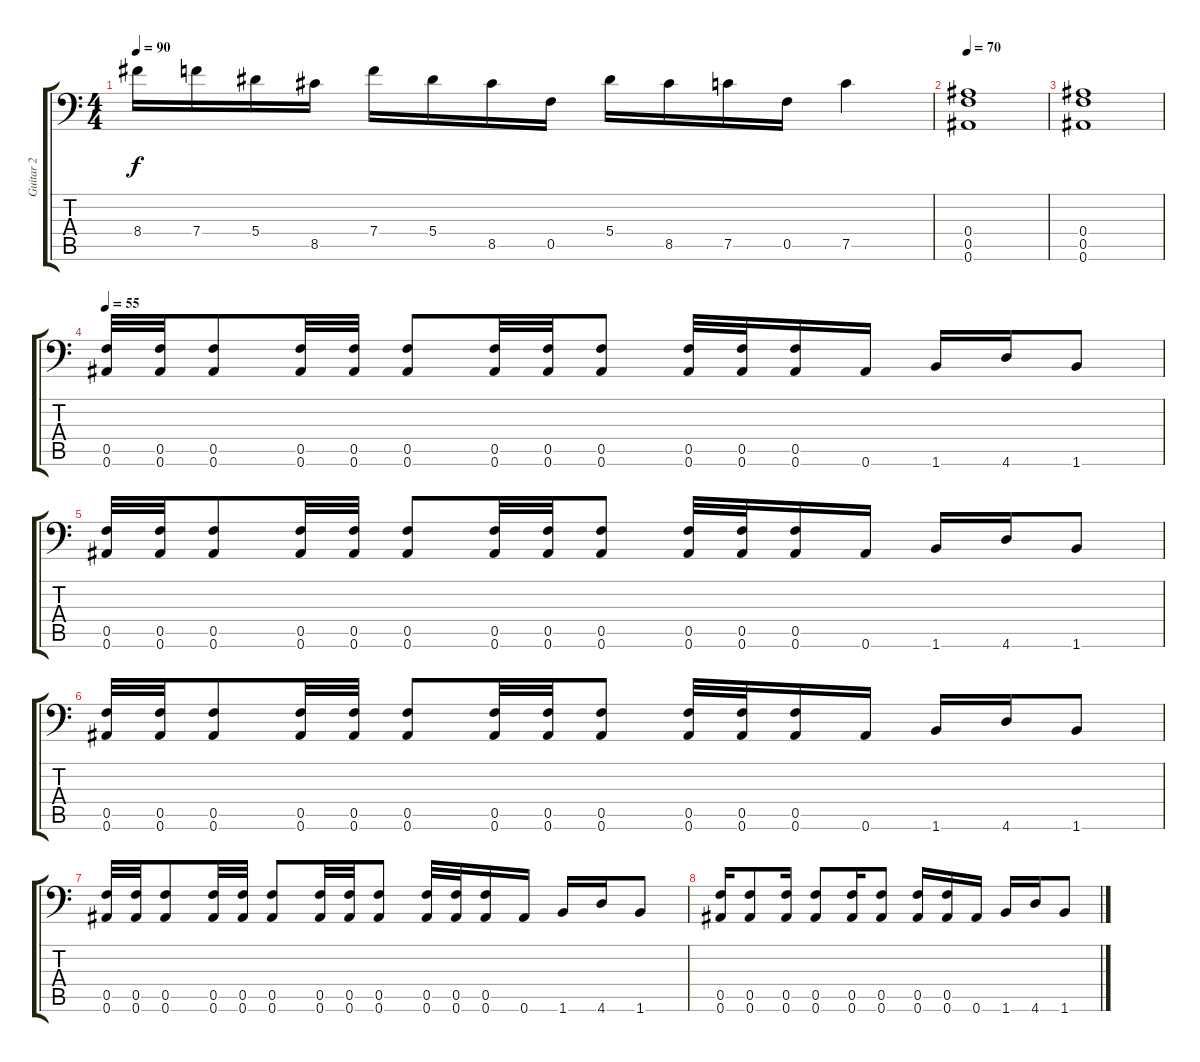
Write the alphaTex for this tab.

\track ("Guitar 2" "Guitar 2") {instrument distortionguitar}
\staff {score tabs}
\tuning (C4 G3 Eb3 Bb2 F2 Bb1) {hide}
\ts (4 4)
\tempo 90
\clef f4
\ks c
8.4.16{dy f} 7.4.16 5.4.16 8.5.16 7.4.16 5.4.16 8.5.16 0.5.16 5.4.16 8.5.16 7.5.16 0.5.16 7.5.4 |
\tempo 70
(0.4 0.5 0.6).1 |
(0.4 0.5 0.6).1 |
\tempo 55
(0.5 0.6).32 (0.5 0.6).32 (0.5 0.6).8 (0.5 0.6).32 (0.5 0.6).32 (0.5 0.6).8 (0.5 0.6).32 (0.5 0.6).32 (0.5 0.6).8 (0.5 0.6).32 (0.5 0.6).32 (0.5 0.6).16 0.6.16 1.6.16 4.6.16 1.6.8 |
(0.5 0.6).32 (0.5 0.6).32 (0.5 0.6).8 (0.5 0.6).32 (0.5 0.6).32 (0.5 0.6).8 (0.5 0.6).32 (0.5 0.6).32 (0.5 0.6).8 (0.5 0.6).32 (0.5 0.6).32 (0.5 0.6).16 0.6.16 1.6.16 4.6.16 1.6.8 |
(0.5 0.6).32 (0.5 0.6).32 (0.5 0.6).8 (0.5 0.6).32 (0.5 0.6).32 (0.5 0.6).8 (0.5 0.6).32 (0.5 0.6).32 (0.5 0.6).8 (0.5 0.6).32 (0.5 0.6).32 (0.5 0.6).16 0.6.16 1.6.16 4.6.16 1.6.8 |
(0.5 0.6).32 (0.5 0.6).32 (0.5 0.6).8 (0.5 0.6).32 (0.5 0.6).32 (0.5 0.6).8 (0.5 0.6).32 (0.5 0.6).32 (0.5 0.6).8 (0.5 0.6).32 (0.5 0.6).32 (0.5 0.6).16 0.6.16 1.6.16 4.6.16 1.6.8 |
(0.5 0.6).16 (0.5 0.6).8 (0.5 0.6).16 (0.5 0.6).8 (0.5 0.6).16 (0.5 0.6).8 (0.5 0.6).16 (0.5 0.6).16 0.6.16 1.6.16 4.6.16 1.6.8
